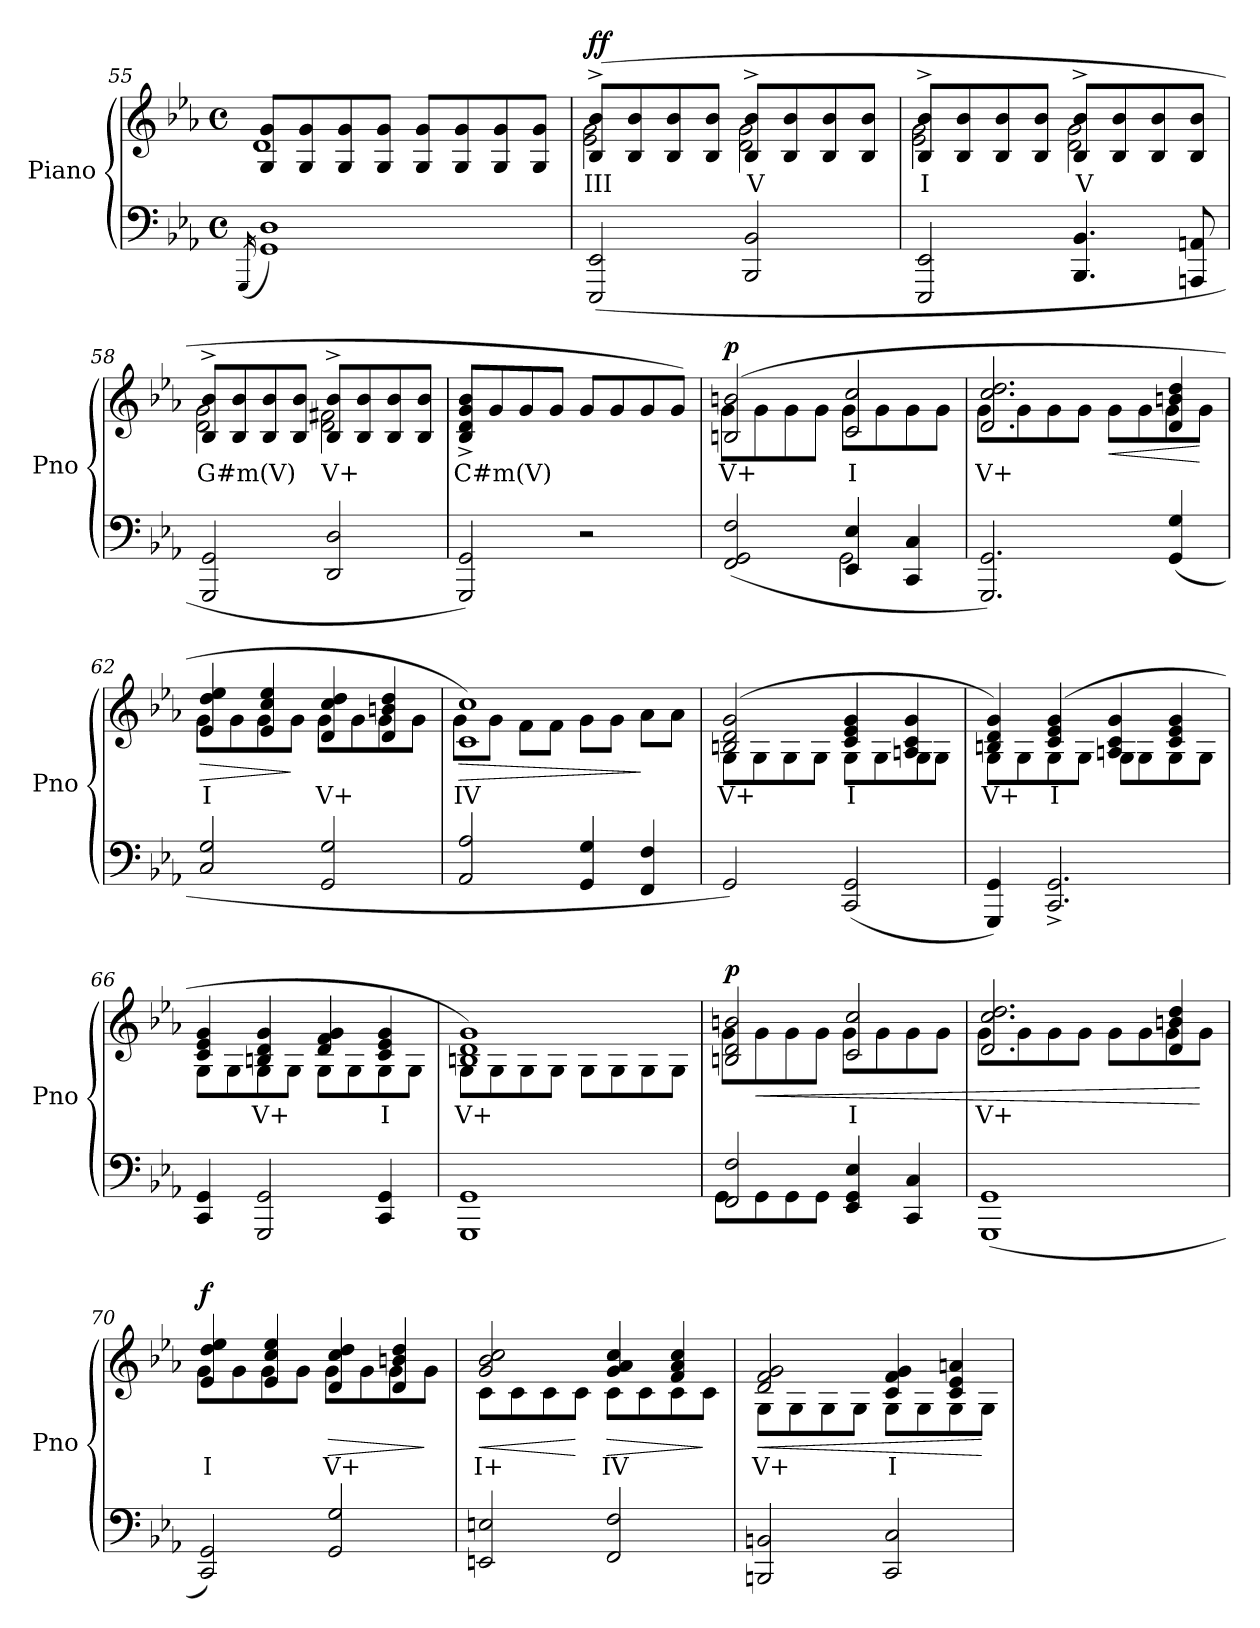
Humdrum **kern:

**kern	**kern	**text	**dynam
*part2	*part1	*part1	*part1
*staff2	*staff1	*staff1	*staff1
*I"Piano	*I"Piano	*	*
*I'Pno	*I'Pno	*	*
*clefF4	*clefG2	*	*
*k[b-e-a-]	*k[b-e-a-]	*	*
*M4/4	*M4/4	*	*
*met(c)	*met(c)	*	*
=55	=55	=55	=55
(>16qGGG/	.	.	.
*	*^	*	*
1GG 1D)	8G/ 8g/L	1d	.	.
.	8G/ 8g/	.	.	.
.	8G/ 8g/	.	.	.
.	8G/ 8g/J	.	.	.
.	8G/ 8g/L	.	.	.
.	8G/ 8g/	.	.	.
.	8G/ 8g/	.	.	.
.	8G/ 8g/J	.	.	.
!!LO:LB:g=z	!!
=56	=56	=56	=56	=56
!	!	!	!LO:LY:b	!LO:DY:b
(<2EEE-/ 2EE-/	(>8B-/^ 8b-/^L	2e-\ 2g\	III	ff
.	8B-/ 8b-/	.	.	.
.	8B-/ 8b-/	.	.	.
.	8B-/ 8b-/J	.	.	.
!	!	!	!LO:LY:b	!
2BBB-/ 2BB-/	8B-/^ 8b-/^L	2d\ 2g\	V	.
.	8B-/ 8b-/	.	.	.
.	8B-/ 8b-/	.	.	.
.	8B-/ 8b-/J	.	.	.
=57	=57	=57	=57	=57
!	!	!	!LO:LY:b	!
2EEE-/ 2EE-/	8B-/^ 8b-/^L	2e-\ 2g\	I	.
.	8B-/ 8b-/	.	.	.
.	8B-/ 8b-/	.	.	.
.	8B-/ 8b-/J	.	.	.
!	!	!	!LO:LY:b	!
4.BBB-/ 4.BB-/	8B-/^ 8b-/^L	2d\ 2g\	V	.
.	8B-/ 8b-/	.	.	.
.	8B-/ 8b-/	.	.	.
8AAAn/ 8AAn/	8B-/ 8b-/J	.	.	.
=58	=58	=58	=58	=58
!	!	!	!LO:LY:b	!
2GGG/ 2GG/	8B-/^ 8b-/^L	2d\ 2g\	G#m(V)	.
.	8B-/ 8b-/	.	.	.
.	8B-/ 8b-/	.	.	.
.	8B-/ 8b-/J	.	.	.
!	!	!	!LO:LY:b	!
2DD/ 2D/	8B-/^ 8b-/^L	2d\ 2f#X\	V+	.
.	8B-/ 8b-/	.	.	.
.	8B-/ 8b-/	.	.	.
.	8B-/ 8b-/J	.	.	.
*	*v	*v	*	*
=59	=59	=59	=59
!	!	!LO:LY:b	!
2GGG/ 2GG/)	8B-/^ 8d/^ 8g/^ 8b-/^L	C#m(V)	.
.	8g/	.	.
.	8g/	.	.
.	8g/J	.	.
2r	8g/L	.	.
.	8g/	.	.
.	8g/	.	.
.	8g/J)	.	.
!!LO:LB:g=z
=60	=60	=60	=60
*^	*	*	*
!	!	!	!LO:LY:b	!LO:DY:b
*	*	*^	*	*
*	*	*	*^	*	*
(<2FF/ 2GG/ 2F/	2ryy	(>2Bn/ 2bn/	8g\L	2ryy	V+	p
.	.	.	8g\	.	.	.
.	.	.	8g\	.	.	.
.	.	.	8g\J	.	.	.
!	!	!	!	!	!LO:LY:b	!
4EE-/ 4E-/	2GG\	2c/ 2cc/	8g\L	2ryy	I	.
.	.	.	8g\	.	.	.
4CC/ 4C/	.	.	8g\	.	.	.
.	.	.	8g\J	.	.	.
*v	*v	*	*	*	*	*
*	*v	*v	*v	*	*
=61	=61	=61	=61
*	*^	*	*
!	!	!	!LO:LY:b	!
2.GGG/ 2.GG/)	2.d/ 2.cc/ 2.dd/	8g\L	V+	.
.	.	8g\	.	.
.	.	8g\	.	.
.	.	8g\J	.	.
!	!	!	!	!LO:HP:b
.	.	8g\L	.	<
.	.	8g\	.	.
(<4GG/ 4G/	4d/ 4bn/ 4dd/	8g\	.	.
.	.	8g\J	.	[
=62	=62	=62	=62	=62
!	!	!	!LO:LY:b	!LO:HP:b
2C/ 2G/	4e-/ 4dd/ 4ee-/	8g\L	I	>
.	.	8g\	.	.
.	4e-/ 4cc/ 4ee-/	8g\	.	.
.	.	8g\J	.	]
!	!	!	!LO:LY:b	!
2GG/ 2G/	4d/ 4cc/ 4dd/	8g\L	V+	.
.	.	8g\	.	.
.	4d/ 4bn/ 4dd/	8g\	.	.
.	.	8g\J	.	.
=63	=63	=63	=63	=63
!	!	!	!LO:LY:b	!LO:HP:b
2AA-/ 2A-/	1c 1cc)	8g\L	IV	>
.	.	8g\J	.	.
.	.	8f\L	.	.
.	.	8f\J	.	.
4GG/ 4G/	.	8g\L	.	.
.	.	8g\J	.	.
4FF/ 4F/	.	8a-\L	.	]
.	.	8a-\J	.	.
!!LO:PB:g=z	!!
=64	=64	=64	=64	=64
!	!	!	!LO:LY:b	!
2GG/)	(>2Bn/ 2d/ 2g/	8G\L	V+	.
.	.	8G\	.	.
.	.	8G\	.	.
.	.	8G\J	.	.
!	!	!	!LO:LY:b	!
(<2CC/ 2GG/	4c/ 4e-/ 4g/	8G\L	I	.
.	.	8G\	.	.
.	4An/ 4c/ 4g/	8G\	.	.
.	.	8G\J	.	.
=65	=65	=65	=65	=65
!	!	!	!LO:LY:b	!
4GGG/ 4GG/)	4Bn/ 4d/ 4g/)	8G\L	V+	.
.	.	8G\	.	.
!	!	!	!LO:LY:b	!
2.CC/^ 2.GG/^	(>4c/ 4e-/ 4g/	8G\	I	.
.	.	8G\J	.	.
.	4An/ 4c/ 4g/	8G\L	.	.
.	.	8G\	.	.
.	4c/ 4e-/ 4g/	8G\	.	.
.	.	8G\J	.	.
=66	=66	=66	=66	=66
4CC/ 4GG/	4c/ 4e-/ 4g/	8G\L	.	.
.	.	8G\	.	.
!	!	!	!LO:LY:b	!
2GGG/ 2GG/	4Bn/ 4d/ 4g/	8G\	V+	.
.	.	8G\J	.	.
.	4d/ 4f/ 4g/	8G\L	.	.
.	.	8G\	.	.
!	!	!	!LO:LY:b	!
4CC/ 4GG/	4c/ 4e-/ 4g/	8G\	I	.
.	.	8G\J	.	.
=67	=67	=67	=67	=67
!	!	!	!LO:LY:b	!
1GGG 1GG	1Bn 1d 1g)	8G\L	V+	.
.	.	8G\	.	.
.	.	8G\	.	.
.	.	8G\J	.	.
.	.	8G\L	.	.
.	.	8G\	.	.
.	.	8G\	.	.
.	.	8G\J	.	.
!!LO:PB:g=z
=68	=68	=68	=68	=68
*^	*	*^	*	*
!	!	!	!	!	!	!LO:DY:b
2FF/ 2F/	8GG\L	2Bn/ 2d/ 2bn/	8g\L	2ryy	.	p
!	!	!	!	!	!	!LO:HP:b
.	8GG\	.	8g\	.	.	<
.	8GG\	.	8g\	.	.	.
.	8GG\J	.	8g\J	.	.	.
!	!	!	!	!	!LO:LY:b	!
4EE-/ 4GG/ 4E-/	2ryy	2c/ 2cc/	8g\L	2ryy	I	.
.	.	.	8g\	.	.	.
4CC/ 4C/	.	.	8g\	.	.	.
.	.	.	8g\J	.	.	.
*v	*v	*	*	*	*	*
*	*v	*v	*v	*	*
=69	=69	=69	=69
*	*^	*	*
!	!	!	!LO:LY:b	!
(<1GGG 1GG	2.d/ 2.cc/ 2.dd/	8g\L	V+	.
.	.	8g\	.	.
.	.	8g\	.	.
.	.	8g\J	.	.
.	.	8g\L	.	.
.	.	8g\	.	.
.	4d/ 4bn/ 4dd/	8g\	.	.
.	.	8g\J	.	[
=70	=70	=70	=70	=70
!	!	!	!LO:LY:b	!LO:DY:b
2CC/ 2GG/)	4e-/ 4dd/ 4ee-/	8g\L	I	f
.	.	8g\	.	.
.	4e-/ 4cc/ 4ee-/	8g\	.	.
.	.	8g\J	.	.
!	!	!	!LO:LY:b	!LO:HP:b
2GG/ 2G/	4d/ 4cc/ 4dd/	8g\L	V+	>
.	.	8g\	.	.
.	4d/ 4bn/ 4dd/	8g\	.	.
.	.	8g\J	.	]
=71	=71	=71	=71	=71
!	!	!	!LO:LY:b	!LO:HP:b
2EEn/ 2En/	2g/ 2b-/ 2cc/	8c\L	I+	<
.	.	8c\	.	.
.	.	8c\	.	.
.	.	8c\J	.	[
!	!	!	!LO:LY:b	!LO:HP:b
2FF/ 2F/	4g/ 4a-/ 4cc/	8c\L	IV	>
.	.	8c\	.	.
.	4f/ 4a-/ 4cc/	8c\	.	.
.	.	8c\J	.	]
!!LO:PB:g=z	!!
=72	=72	=72	=72	=72
!	!	!	!	!LO:HP:b
!	!	!	!LO:LY:b	!
2BBBn/ 2BBn/	2d/ 2f/ 2g/	8G\L	V+	<
.	.	8G\	.	.
.	.	8G\	.	.
.	.	8G\J	.	.
!	!	!	!LO:LY:b	!
2CC/ 2C/	4c/ 4f/ 4g/	8G\L	I	.
.	.	8G\	.	.
.	4c/ 4e-/ 4an/	8G\	.	.
.	.	8G\J	.	[
*	*v	*v	*	*
=	=	=	=
*-	*-	*-	*-
